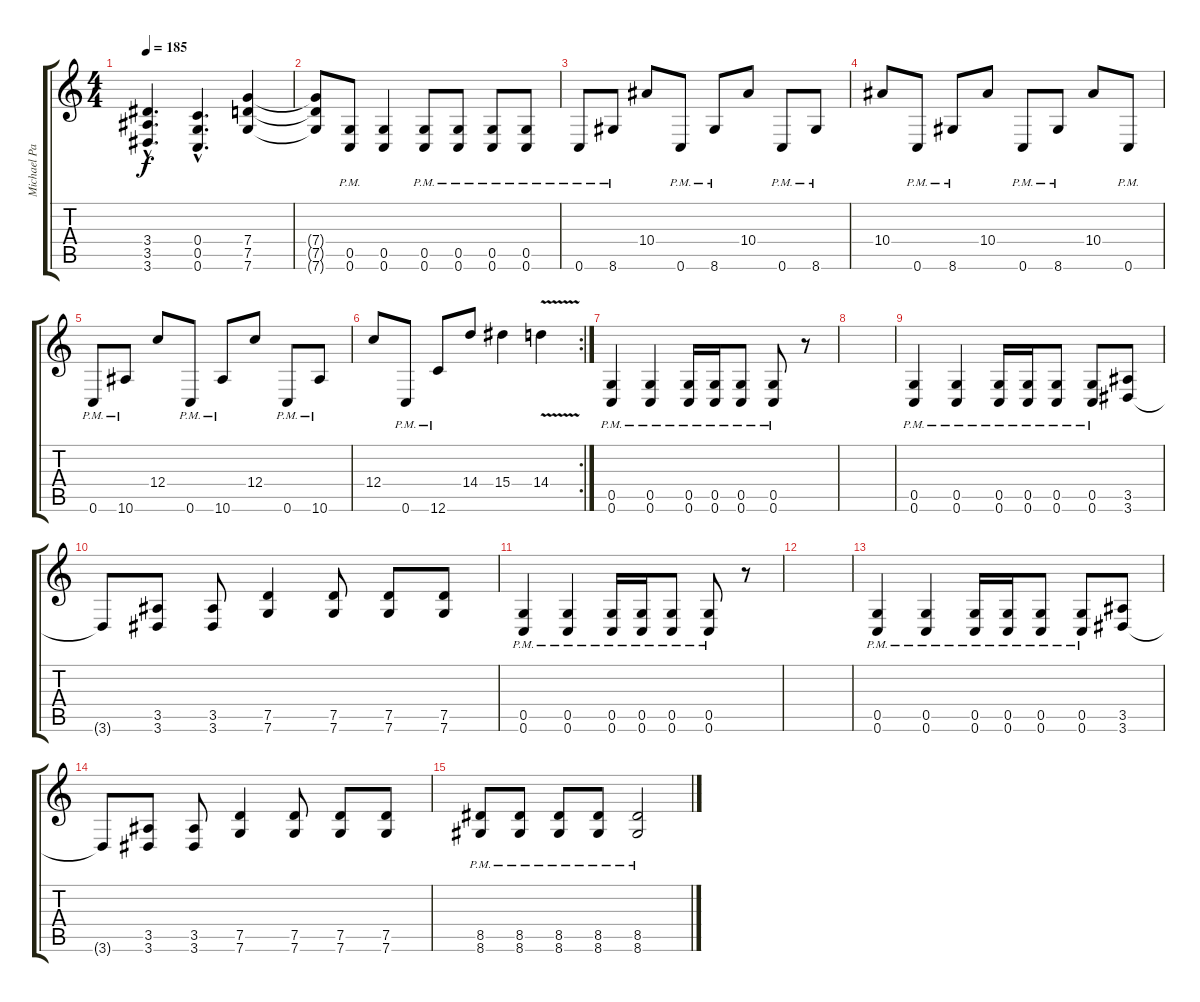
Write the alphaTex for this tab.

\track ("Michael Padget" "Michael Pa") {instrument distortionguitar}
\staff {score tabs}
\tuning (D4 A3 F3 C3 G2 C2) {hide}
\ts (4 4)
\tempo 185
\clef g2
\ks c
(3.4{hac} 3.5{hac} 3.6{hac}).4{d dy f} (0.4{hac} 0.5{hac} 0.6{hac}).4{d} (7.4 7.5 7.6).4 |
(7.4{t} 7.5{t} 7.6{t}).8 (0.5{pm} 0.6{pm}).8 (0.5 0.6).4 (0.5{pm} 0.6{pm}).8 (0.5{pm} 0.6{pm}).8 (0.5{pm} 0.6{pm}).8 (0.5{pm} 0.6{pm}).8 |
0.6{pm}.8 8.6{pm}.8 10.4.8 0.6{pm}.8 8.6{pm}.8 10.4.8 0.6{pm}.8 8.6{pm}.8 |
10.4.8 0.6{pm}.8 8.6{pm}.8 10.4.8 0.6{pm}.8 8.6{pm}.8 10.4.8 0.6{pm}.8 |
0.6{pm}.8 10.6{pm}.8 12.4.8 0.6{pm}.8 10.6{pm}.8 12.4.8 0.6{pm}.8 10.6{pm}.8 |
\rc 2
12.4.8 0.6{pm}.8 12.6{pm}.8 14.4.8 15.4.4 14.4{v}.4 |
(0.5{pm} 0.6{pm}).4 (0.5{pm} 0.6{pm}).4 (0.5{pm} 0.6{pm}).16 (0.5{pm} 0.6{pm}).16 (0.5{pm} 0.6{pm}).8 (0.5{pm} 0.6{pm}).8 r.8 |
|
(0.5{pm} 0.6{pm}).4 (0.5{pm} 0.6{pm}).4 (0.5{pm} 0.6{pm}).16 (0.5{pm} 0.6{pm}).16 (0.5{pm} 0.6{pm}).8 (0.5{pm} 0.6{pm}).8 (3.5 3.6).8 |
3.6{t}.8 (3.5 3.6).8 (3.5 3.6).8 (7.5 7.6).4 (7.5 7.6).8 (7.5 7.6).8 (7.5 7.6).8 |
(0.5{pm} 0.6{pm}).4 (0.5{pm} 0.6{pm}).4 (0.5{pm} 0.6{pm}).16 (0.5{pm} 0.6{pm}).16 (0.5{pm} 0.6{pm}).8 (0.5{pm} 0.6{pm}).8 r.8 |
|
(0.5{pm} 0.6{pm}).4 (0.5{pm} 0.6{pm}).4 (0.5{pm} 0.6{pm}).16 (0.5{pm} 0.6{pm}).16 (0.5{pm} 0.6{pm}).8 (0.5{pm} 0.6{pm}).8 (3.5 3.6).8 |
3.6{t}.8 (3.5 3.6).8 (3.5 3.6).8 (7.5 7.6).4 (7.5 7.6).8 (7.5 7.6).8 (7.5 7.6).8 |
(8.5{pm} 8.6{pm}).8 (8.5{pm} 8.6{pm}).8 (8.5{pm} 8.6{pm}).8 (8.5{pm} 8.6{pm}).8 (8.5{pm} 8.6{pm}).2
